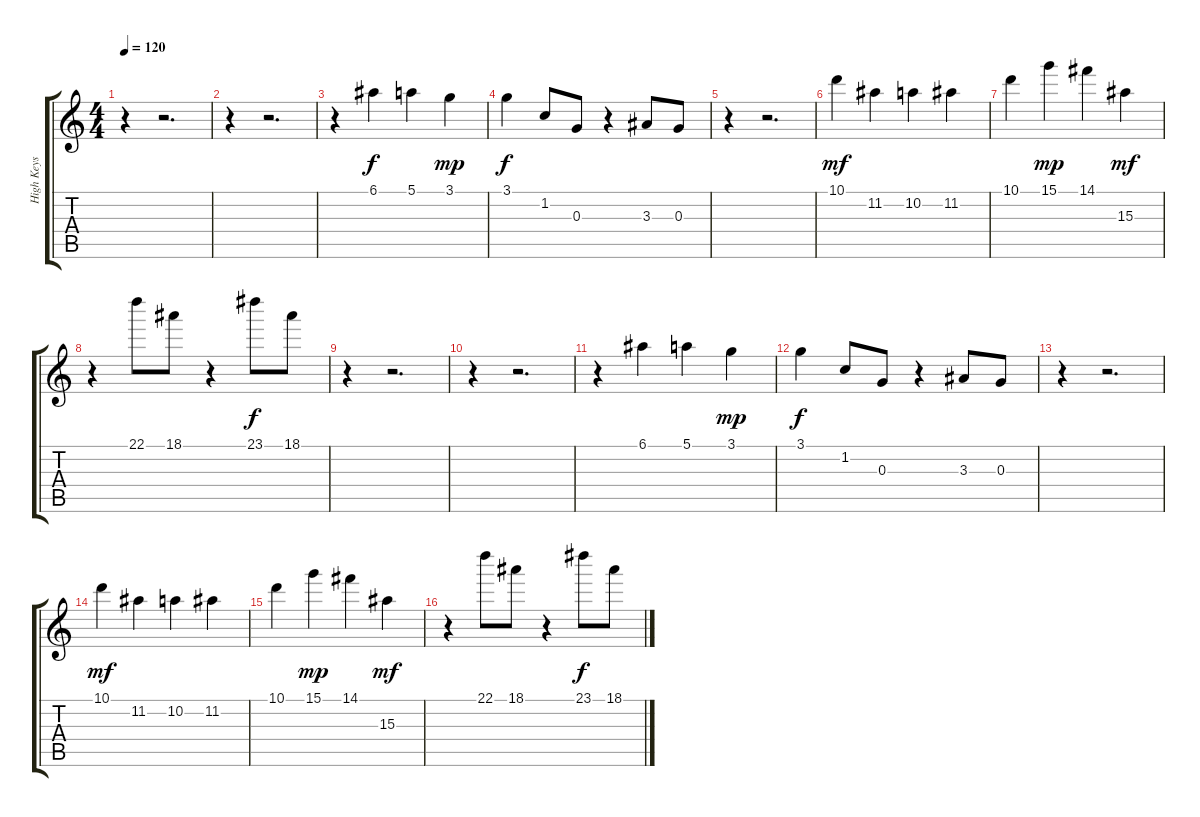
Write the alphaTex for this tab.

\track ("High Keys" "High Keys") {instrument stringensemble1}
\staff {score tabs}
\tuning (E5 B4 G4 D4 A3 E3) {hide}
\ts (4 4)
\tempo 120
\clef g2
\ks c
r.4{dy mp} r.2{d} |
r.4 r.2{d} |
r.4 6.1.4{dy f} 5.1.4 3.1.4{dy mp} |
3.1.4{dy f} 1.2.8 0.3.8 r.4 3.3.8 0.3.8 |
r.4 r.2{d} |
10.1.4{dy mf} 11.2.4 10.2.4 11.2.4 |
10.1.4 15.1.4{dy mp} 14.1.4 15.3.4{dy mf} |
r.4 22.1.8 18.1.8 r.4 23.1.8{dy f} 18.1.8 |
r.4 r.2{d} |
r.4 r.2{d} |
r.4 6.1.4 5.1.4 3.1.4{dy mp} |
3.1.4{dy f} 1.2.8 0.3.8 r.4 3.3.8 0.3.8 |
r.4 r.2{d} |
10.1.4{dy mf} 11.2.4 10.2.4 11.2.4 |
10.1.4 15.1.4{dy mp} 14.1.4 15.3.4{dy mf} |
r.4 22.1.8 18.1.8 r.4 23.1.8{dy f} 18.1.8
